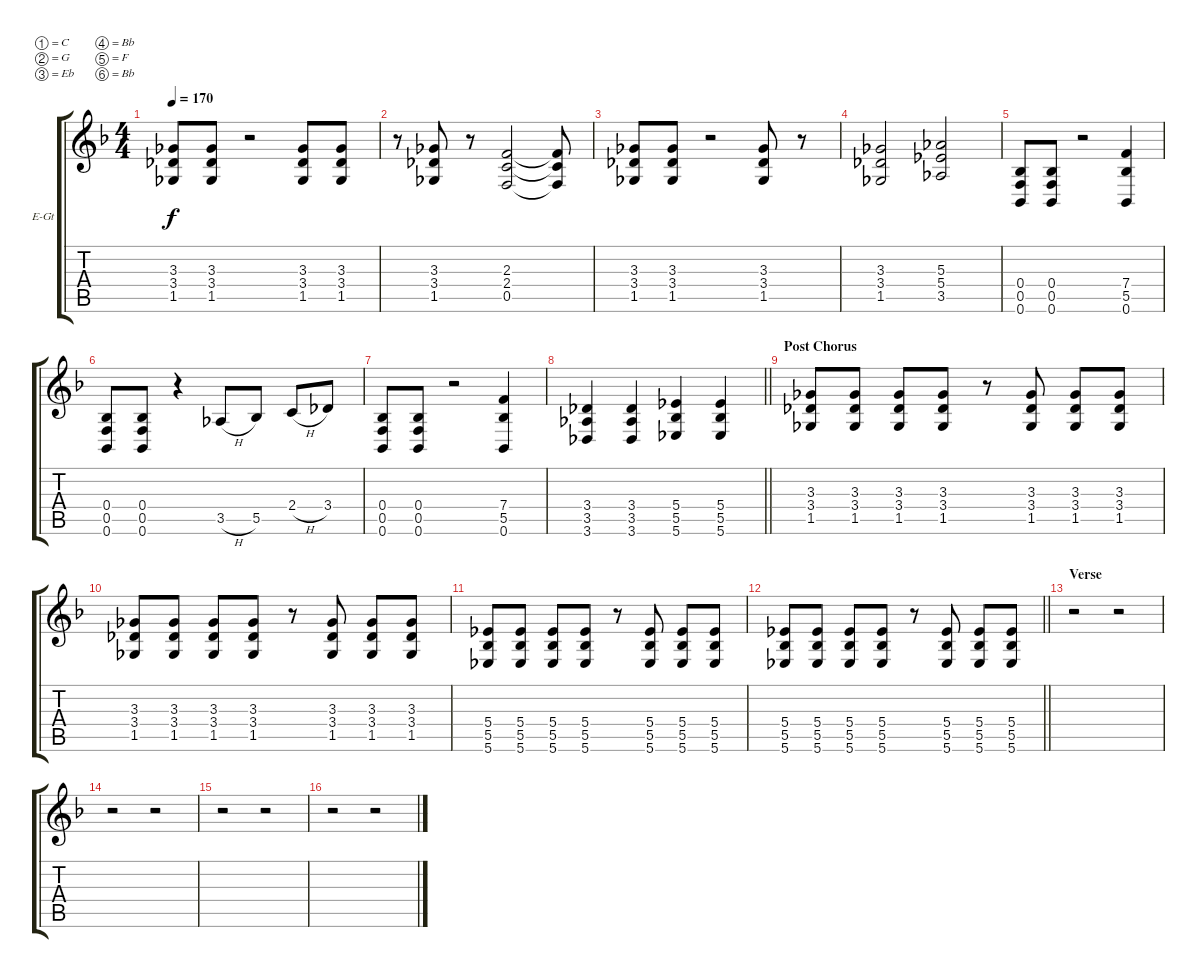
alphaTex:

\bracketExtendMode groupsimilarinstruments
\firstSystemTrackNameOrientation horizontal
\otherSystemsTrackNameOrientation horizontal
\track ("Jesper Strömblad" "E-Gt") {instrument distortionguitar}
\staff {score tabs}
\tuning (C4 G3 Eb3 Bb2 F2 Bb1)
\ts (4 4)
\tempo 170
\clef g2
\ks dminor
(3.3 3.4 1.5).8{dy f} (3.3 3.4 1.5).8 r.2 (3.3 3.4 1.5).8 (3.3 3.4 1.5).8 |
r.8 (3.3 3.4 1.5).8 r.8 (2.3 2.4 0.5).2 (2.3{t} 2.4{t} 0.5{t}).8 |
(3.3 3.4 1.5).8 (3.3 3.4 1.5).8 r.2 (3.3 3.4 1.5).8 r.8 |
(3.3 3.4 1.5).2 (5.3 5.4 3.5).2 |
(0.4 0.5 0.6).8 (0.4 0.5 0.6).8 r.2 (7.4 5.5 0.6).4 |
(0.4 0.5 0.6).8 (0.4 0.5 0.6).8 r.4 3.5{h}.8 5.5.8 2.4{h}.8 3.4.8 |
(0.4 0.5 0.6).8 (0.4 0.5 0.6).8 r.2 (7.4 5.5 0.6).4 |
\barLineRight lightlight
(3.4 3.5 3.6).4 (3.4 3.5 3.6).4 (5.4 5.5 5.6).4 (5.4 5.5 5.6).4 |
\section ("" "Post Chorus")
(3.3 3.4 1.5).8 (3.3 3.4 1.5).8 (3.3 3.4 1.5).8 (3.3 3.4 1.5).8 r.8 (3.3 3.4 1.5).8 (3.3 3.4 1.5).8 (3.3 3.4 1.5).8 |
(3.3 3.4 1.5).8 (3.3 3.4 1.5).8 (3.3 3.4 1.5).8 (3.3 3.4 1.5).8 r.8 (3.3 3.4 1.5).8 (3.3 3.4 1.5).8 (3.3 3.4 1.5).8 |
(5.4 5.5 5.6).8 (5.4 5.5 5.6).8 (5.4 5.5 5.6).8 (5.4 5.5 5.6).8 r.8 (5.4 5.5 5.6).8 (5.4 5.5 5.6).8 (5.4 5.5 5.6).8 |
\barLineRight lightlight
(5.4 5.5 5.6).8 (5.4 5.5 5.6).8 (5.4 5.5 5.6).8 (5.4 5.5 5.6).8 r.8 (5.4 5.5 5.6).8 (5.4 5.5 5.6).8 (5.4 5.5 5.6).8 |
\section ("" "Verse")
r.2 r.2 |
r.2 r.2 |
r.2 r.2 |
r.2 r.2
